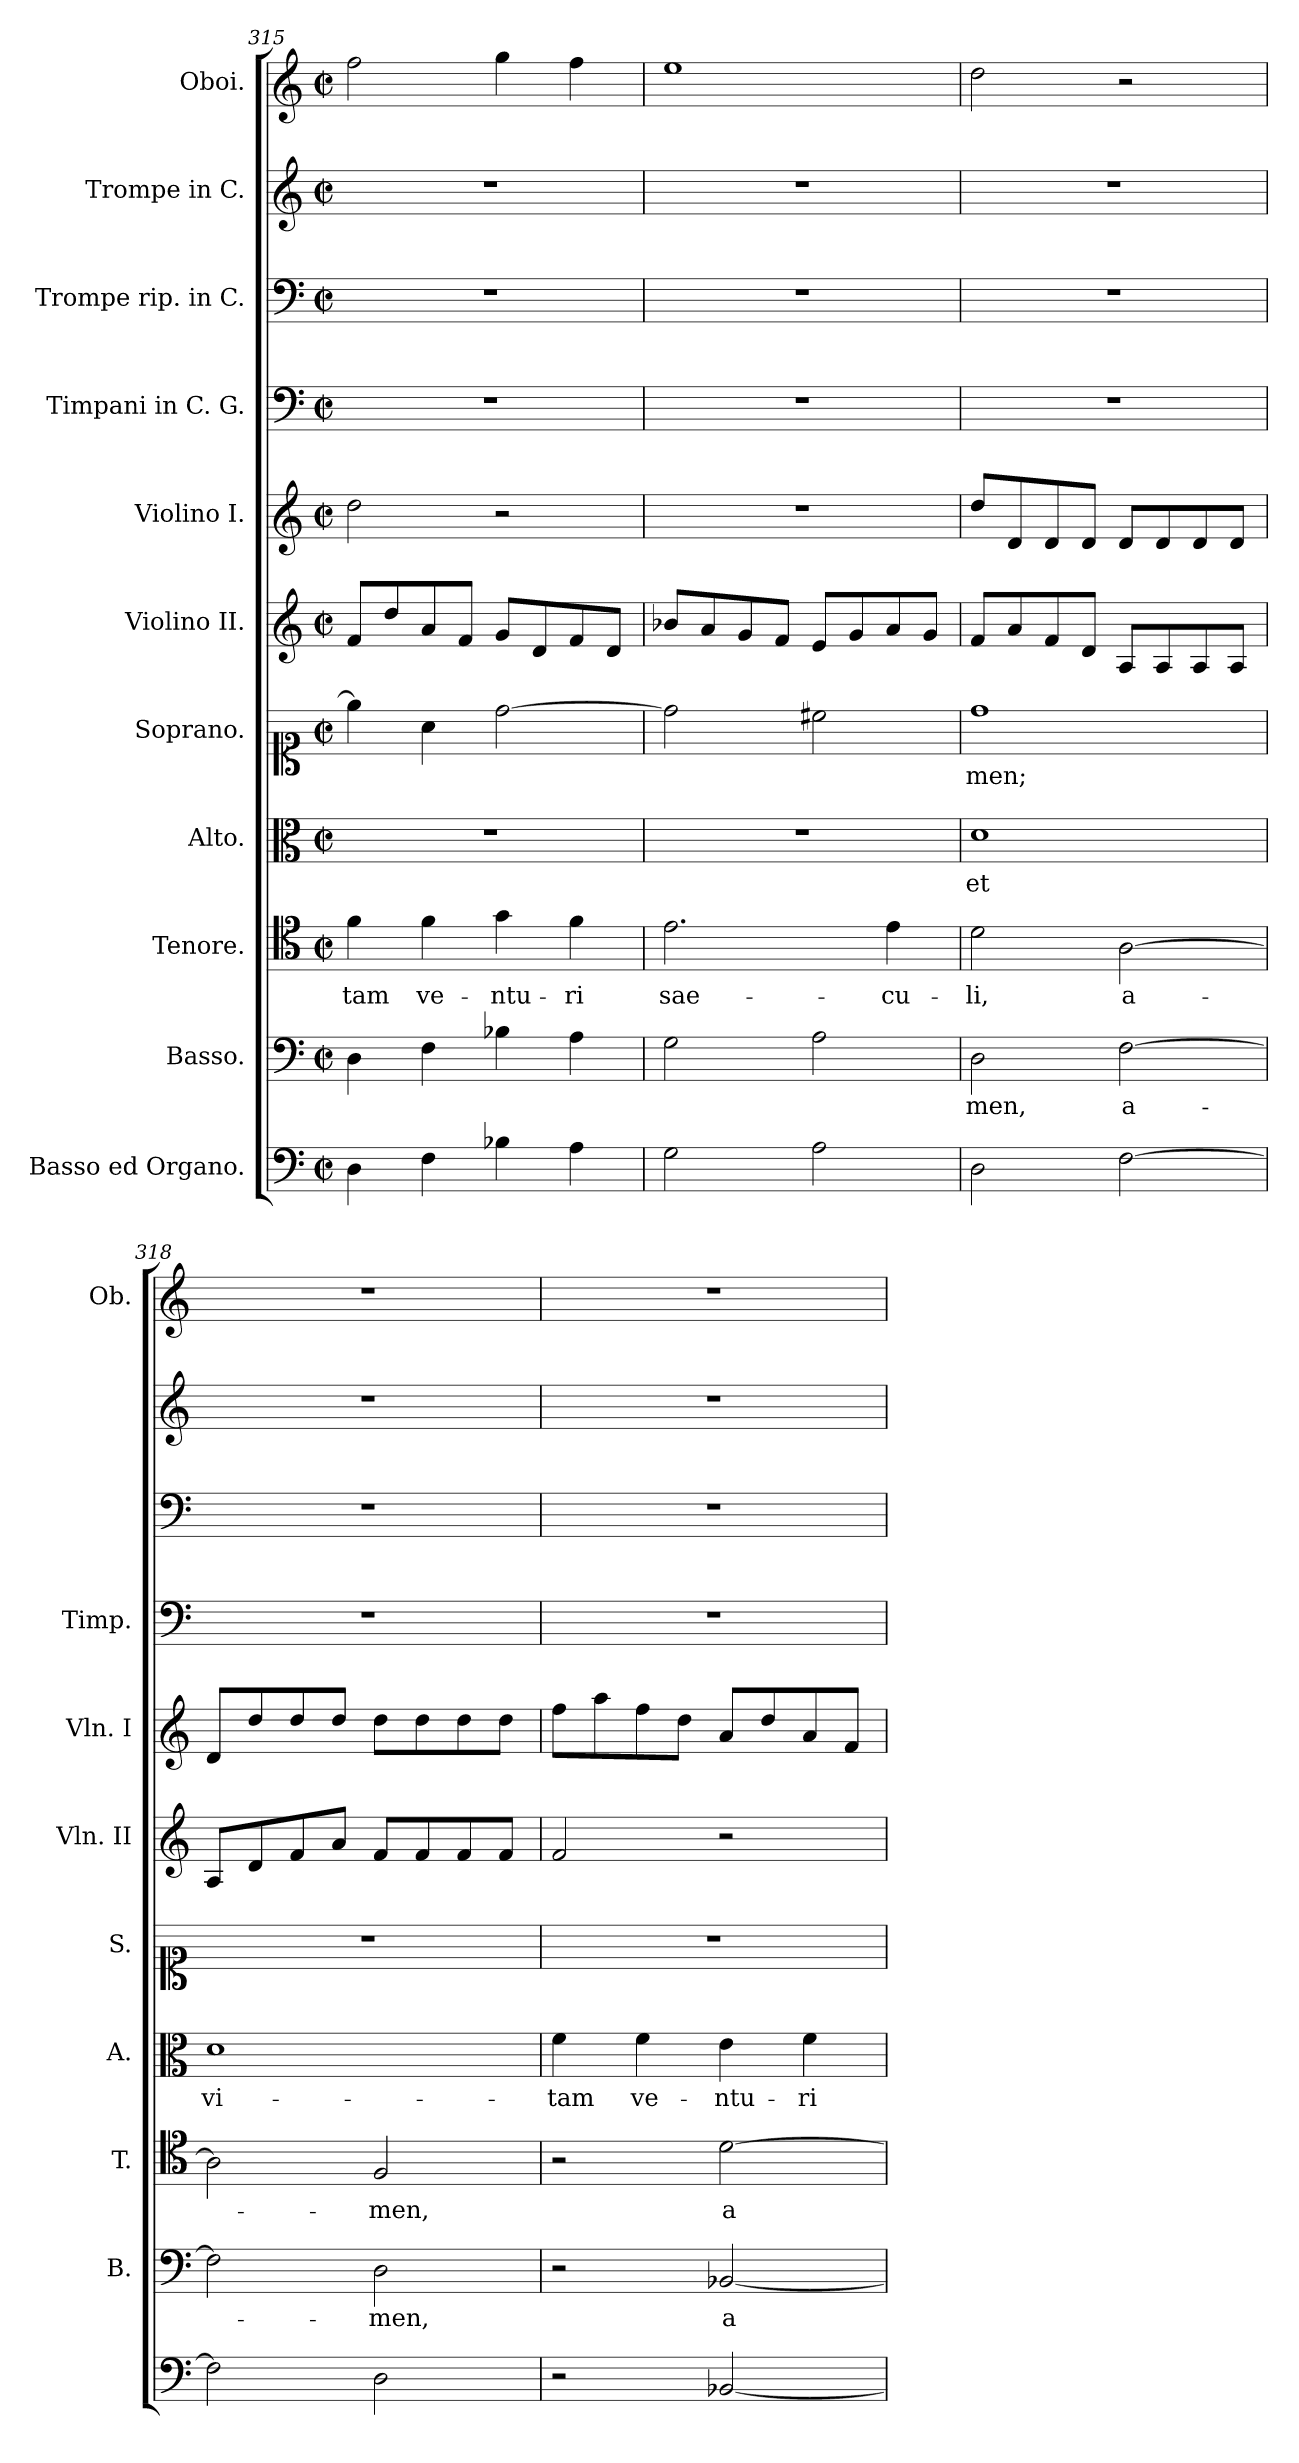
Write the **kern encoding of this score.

**kern	**kern	**text	**kern	**text	**kern	**text	**kern	**text	**kern	**kern	**kern	**kern	**kern	**kern
*part11	*part10	*part10	*part9	*part9	*part8	*part8	*part7	*part7	*part6	*part5	*part4	*part3	*part2	*part1
*staff11	*staff10	*staff10	*staff9	*staff9	*staff8	*staff8	*staff7	*staff7	*staff6	*staff5	*staff4	*staff3	*staff2	*staff1
*I"Basso ed  Organo.	*I"Basso.	*	*I"Tenore.	*	*I"Alto.	*	*I"Soprano.	*	*I"Violino II.	*I"Violino I.	*I"Timpani in C. G.	*I"Trompe rip. in C.	*I"Trompe in C.	*I"Oboi.
*	*I'B.	*	*I'T.	*	*I'A.	*	*I'S.	*	*I'Vln. II	*I'Vln. I	*I'Timp.	*	*	*I'Ob.
*clefF4	*clefF4	*	*clefC4	*	*clefC3	*	*clefC1	*	*clefG2	*clefG2	*clefF4	*clefF4	*clefG2	*clefG2
*k[]	*k[]	*	*k[]	*	*k[]	*	*k[]	*	*k[]	*k[]	*k[]	*k[]	*k[]	*k[]
*M2/2	*M2/2	*	*M2/2	*	*M2/2	*	*M2/2	*	*M2/2	*M2/2	*M2/2	*M2/2	*M2/2	*M2/2
*met(c|)	*met(c|)	*	*met(c|)	*	*met(c|)	*	*met(c|)	*	*met(c|)	*met(c|)	*met(c|)	*met(c|)	*met(c|)	*met(c|)
=315	=315	=315	=315	=315	=315	=315	=315	=315	=315	=315	=315	=315	=315	=315
!	!	!	!	!LO:LY:b	!	!	!	!	!	!	!	!	!	!
4D\	4D\	.	4f\	-tam	1r	.	4ee\]	.	8f/L	2dd\	1r	1r	1r	2ff\
.	.	.	.	.	.	.	.	.	8dd/	.	.	.	.	.
!	!	!	!	!LO:LY:b	!	!	!	!	!	!	!	!	!	!
4F\	4F\	.	4f\	ve-	.	.	4a\	.	8a/	.	.	.	.	.
.	.	.	.	.	.	.	.	.	8f/J	.	.	.	.	.
!	!	!	!	!LO:LY:b	!	!	!	!	!	!	!	!	!	!
4B-X\	4B-X\	.	4g\	-ntu-	.	.	[2dd\	.	8g/L	2r	.	.	.	4gg\
.	.	.	.	.	.	.	.	.	8d/	.	.	.	.	.
!	!	!	!	!LO:LY:b	!	!	!	!	!	!	!	!	!	!
4A\	4A\	.	4f\	-ri	.	.	.	.	8f/	.	.	.	.	4ff\
.	.	.	.	.	.	.	.	.	8d/J	.	.	.	.	.
=316	=316	=316	=316	=316	=316	=316	=316	=316	=316	=316	=316	=316	=316	=316
!	!	!	!	!LO:LY:b	!	!	!	!	!	!	!	!	!	!
2G\	2G\	.	2.e\	sae-	1r	.	2dd\]	.	8b-X/L	1r	1r	1r	1r	1ee
.	.	.	.	.	.	.	.	.	8a/	.	.	.	.	.
.	.	.	.	.	.	.	.	.	8g/	.	.	.	.	.
.	.	.	.	.	.	.	.	.	8f/J	.	.	.	.	.
2A\	2A\	.	.	.	.	.	2cc#X\	.	8e/L	.	.	.	.	.
.	.	.	.	.	.	.	.	.	8g/	.	.	.	.	.
!	!	!	!	!LO:LY:b	!	!	!	!	!	!	!	!	!	!
.	.	.	4e\	-cu-	.	.	.	.	8a/	.	.	.	.	.
.	.	.	.	.	.	.	.	.	8g/J	.	.	.	.	.
=317	=317	=317	=317	=317	=317	=317	=317	=317	=317	=317	=317	=317	=317	=317
!	!	!LO:LY:b	!	!LO:LY:b	!	!LO:LY:b	!	!LO:LY:b	!	!	!	!	!	!
2D\	2D\	men,	2d\	-li,	1d	et	1dd	men;	8f/L	8dd/L	1r	1r	1r	2dd\
.	.	.	.	.	.	.	.	.	8a/	8d/	.	.	.	.
.	.	.	.	.	.	.	.	.	8f/	8d/	.	.	.	.
.	.	.	.	.	.	.	.	.	8d/J	8d/J	.	.	.	.
!	!	!LO:LY:b	!	!LO:LY:b	!	!	!	!	!	!	!	!	!	!
[2F\	[2F\	a-	[2A\	a-	.	.	.	.	8A/L	8d/L	.	.	.	2r
.	.	.	.	.	.	.	.	.	8A/	8d/	.	.	.	.
.	.	.	.	.	.	.	.	.	8A/	8d/	.	.	.	.
.	.	.	.	.	.	.	.	.	8A/J	8d/J	.	.	.	.
=318	=318	=318	=318	=318	=318	=318	=318	=318	=318	=318	=318	=318	=318	=318
!	!	!	!	!	!	!LO:LY:b	!	!	!	!	!	!	!	!
2F\]	2F\]	.	2A\]	.	1d	vi-	1r	.	8A/L	8d/L	1r	1r	1r	1r
.	.	.	.	.	.	.	.	.	8d/	8dd/	.	.	.	.
.	.	.	.	.	.	.	.	.	8f/	8dd/	.	.	.	.
.	.	.	.	.	.	.	.	.	8a/J	8dd/J	.	.	.	.
!	!	!LO:LY:b	!	!LO:LY:b	!	!	!	!	!	!	!	!	!	!
2D\	2D\	-men,	2F/	-men,	.	.	.	.	8f/L	8dd\L	.	.	.	.
.	.	.	.	.	.	.	.	.	8f/	8dd\	.	.	.	.
.	.	.	.	.	.	.	.	.	8f/	8dd\	.	.	.	.
.	.	.	.	.	.	.	.	.	8f/J	8dd\J	.	.	.	.
=319	=319	=319	=319	=319	=319	=319	=319	=319	=319	=319	=319	=319	=319	=319
!	!	!	!	!	!	!LO:LY:b	!	!	!	!	!	!	!	!
2r	2r	.	2r	.	4f\	-tam	1r	.	2f/	8ff\L	1r	1r	1r	1r
.	.	.	.	.	.	.	.	.	.	8aa\	.	.	.	.
!	!	!	!	!	!	!LO:LY:b	!	!	!	!	!	!	!	!
.	.	.	.	.	4f\	ve-	.	.	.	8ff\	.	.	.	.
.	.	.	.	.	.	.	.	.	.	8dd\J	.	.	.	.
!	!	!LO:LY:b	!	!LO:LY:b	!	!LO:LY:b	!	!	!	!	!	!	!	!
[2BB-X/	[2BB-X/	a-	[2d\	a-	4e\	-ntu-	.	.	2r	8a/L	.	.	.	.
.	.	.	.	.	.	.	.	.	.	8dd/	.	.	.	.
!	!	!	!	!	!	!LO:LY:b	!	!	!	!	!	!	!	!
.	.	.	.	.	4f\	-ri	.	.	.	8a/	.	.	.	.
.	.	.	.	.	.	.	.	.	.	8f/J	.	.	.	.
=	=	=	=	=	=	=	=	=	=	=	=	=	=	=
*-	*-	*-	*-	*-	*-	*-	*-	*-	*-	*-	*-	*-	*-	*-
